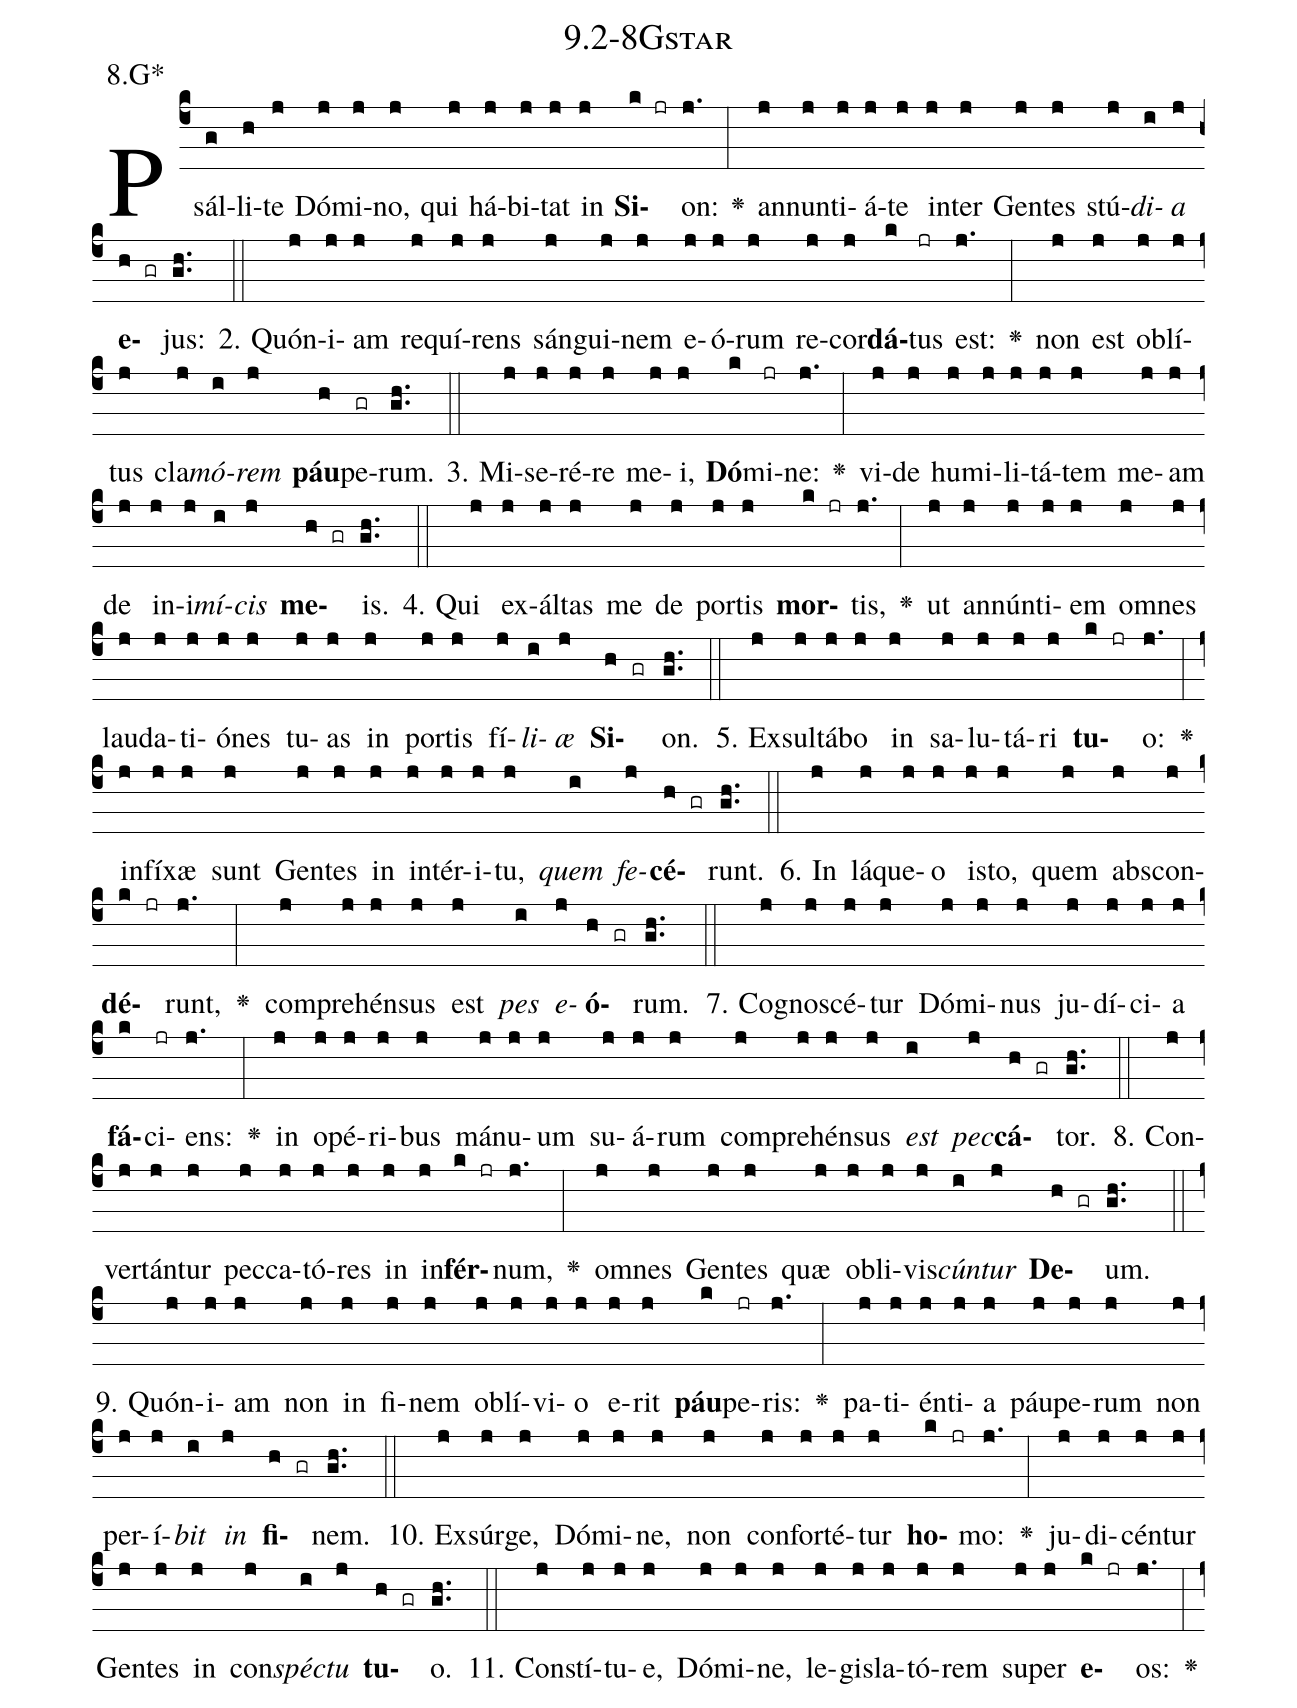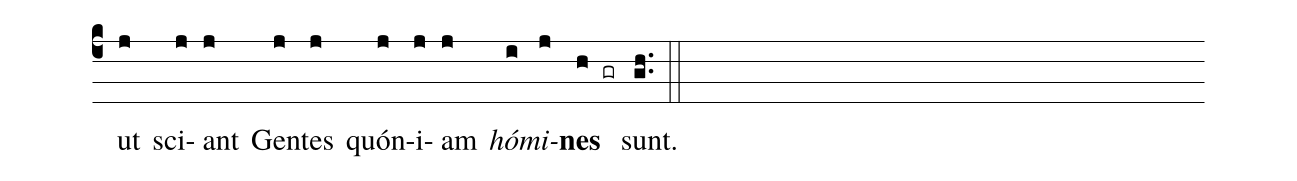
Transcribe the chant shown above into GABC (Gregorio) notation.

name: 9.2-8Gstar;
annotation: 8.G*;
%%
(c4)Psál(g)li(h)te(j) Dó(j)mi(j)no,(j) qui(j) há(j)bi(j)tat(j) in(j) <b>Si</b>(k jr)on:(j.) <v>\greheightstar</v>(:) an(j)nun(j)ti(j)á(j)te(j) in(j)ter(j) Gen(j)tes(j) stú(j)<i>di</i>(i)<i>a</i>(j) <b>e</b>(h gr)jus:(gh..) (::)
2. Quón(j)i(j)am(j) re(j)quí(j)rens(j) sán(j)gui(j)nem(j) e(j)ó(j)rum(j) re(j)cor(j)<b>dá</b>(k)tus(jr) est:(j.) <v>\greheightstar</v>(:) non(j) est(j) ob(j)lí(j)tus(j) cla(j)<i>mó</i>(i)<i>rem</i>(j) <b>páu</b>(h)pe(gr)rum.(gh..) (::)
3. Mi(j)se(j)ré(j)re(j) me(j)i,(j) <b>Dó</b>(k)mi(jr)ne:(j.) <v>\greheightstar</v>(:) vi(j)de(j) hu(j)mi(j)li(j)tá(j)tem(j) me(j)am(j) de(j) in(j)i(j)<i>mí</i>(i)<i>cis</i>(j) <b>me</b>(h gr)is.(gh..) (::)
4. Qui(j) ex(j)ál(j)tas(j) me(j) de(j) por(j)tis(j) <b>mor</b>(k jr)tis,(j.) <v>\greheightstar</v>(:) ut(j) an(j)nún(j)ti(j)em(j) om(j)nes(j) lau(j)da(j)ti(j)ó(j)nes(j) tu(j)as(j) in(j) por(j)tis(j) fí(j)<i>li</i>(i)<i>æ</i>(j) <b>Si</b>(h gr)on.(gh..) (::)
5. Ex(j)sul(j)tá(j)bo(j) in(j) sa(j)lu(j)tá(j)ri(j) <b>tu</b>(k jr)o:(j.) <v>\greheightstar</v>(:) in(j)fí(j)xæ(j) sunt(j) Gen(j)tes(j) in(j) in(j)tér(j)i(j)tu,(j) <i>quem</i>(i) <i>fe</i>(j)<b>cé</b>(h gr)runt.(gh..) (::)
6. In(j) lá(j)que(j)o(j) is(j)to,(j) quem(j) abs(j)con(j)<b>dé</b>(k jr)runt,(j.) <v>\greheightstar</v>(:) com(j)pre(j)hén(j)sus(j) est(j) <i>pes</i>(i) <i>e</i>(j)<b>ó</b>(h gr)rum.(gh..) (::)
7. Co(j)gno(j)scé(j)tur(j) Dó(j)mi(j)nus(j) ju(j)dí(j)ci(j)a(j) <b>fá</b>(k)ci(jr)ens:(j.) <v>\greheightstar</v>(:) in(j) o(j)pé(j)ri(j)bus(j) má(j)nu(j)um(j) su(j)á(j)rum(j) com(j)pre(j)hén(j)sus(j) <i>est</i>(i) <i>pec</i>(j)<b>cá</b>(h gr)tor.(gh..) (::)
8. Con(j)ver(j)tán(j)tur(j) pec(j)ca(j)tó(j)res(j) in(j) in(j)<b>fér</b>(k jr)num,(j.) <v>\greheightstar</v>(:) om(j)nes(j) Gen(j)tes(j) quæ(j) ob(j)li(j)vis(j)<i>cún</i>(i)<i>tur</i>(j) <b>De</b>(h gr)um.(gh..) (::)
9. Quón(j)i(j)am(j) non(j) in(j) fi(j)nem(j) ob(j)lí(j)vi(j)o(j) e(j)rit(j) <b>páu</b>(k)pe(jr)ris:(j.) <v>\greheightstar</v>(:) pa(j)ti(j)én(j)ti(j)a(j) páu(j)pe(j)rum(j) non(j) per(j)í(j)<i>bit</i>(i) <i>in</i>(j) <b>fi</b>(h gr)nem.(gh..) (::)
10. Ex(j)súr(j)ge,(j) Dó(j)mi(j)ne,(j) non(j) con(j)for(j)té(j)tur(j) <b>ho</b>(k jr)mo:(j.) <v>\greheightstar</v>(:) ju(j)di(j)cén(j)tur(j) Gen(j)tes(j) in(j) con(j)<i>spéc</i>(i)<i>tu</i>(j) <b>tu</b>(h gr)o.(gh..) (::)
11. Con(j)stí(j)tu(j)e,(j) Dó(j)mi(j)ne,(j) le(j)gis(j)la(j)tó(j)rem(j) su(j)per(j) <b>e</b>(k jr)os:(j.) <v>\greheightstar</v>(:) ut(j) sci(j)ant(j) Gen(j)tes(j) quón(j)i(j)am(j) <i>hó</i>(i)<i>mi</i>(j)<b>nes</b>(h gr) sunt.(gh..) (::)
